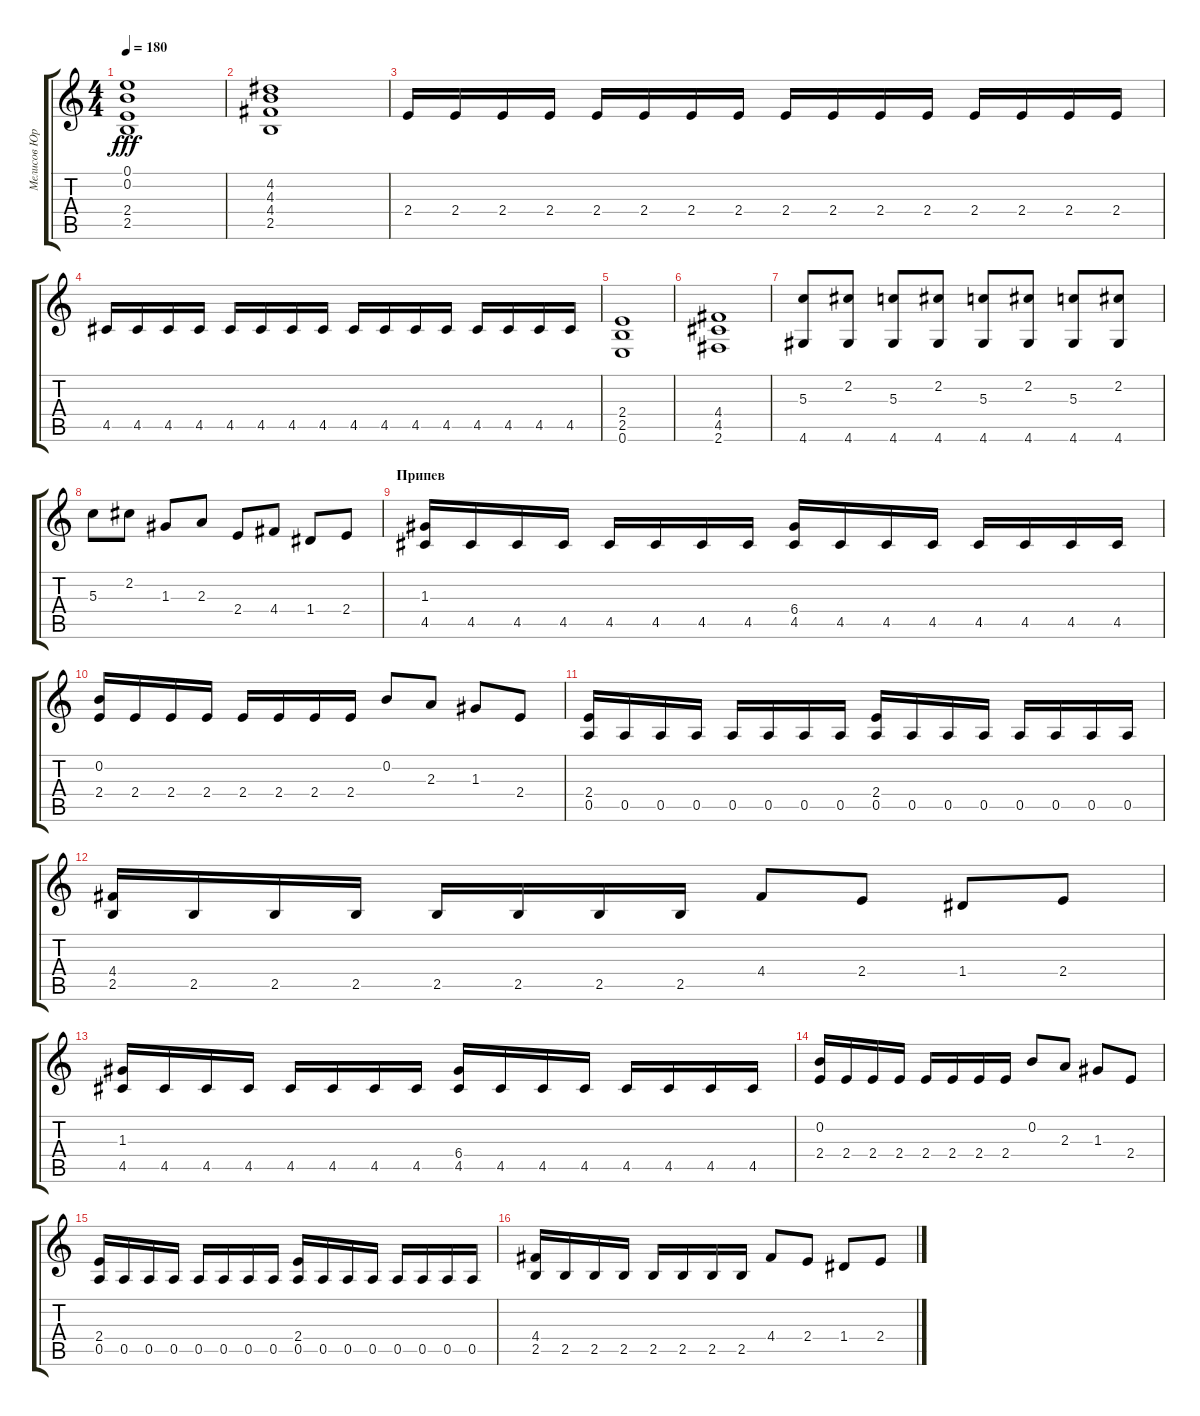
\track ("Мелисов Юрий" "Мелисов Юр") {instrument distortionguitar}
\staff {score tabs}
\tuning (E4 B3 G3 D3 A2 E2) {hide}
\ts (4 4)
\tempo 180
\clef g2
\ks c
(0.1 0.2 2.4 2.5).1{dy fff} |
(4.2 4.3 4.4 2.5).1 |
2.4.16 2.4.16 2.4.16 2.4.16 2.4.16 2.4.16 2.4.16 2.4.16 2.4.16 2.4.16 2.4.16 2.4.16 2.4.16 2.4.16 2.4.16 2.4.16 |
4.5.16 4.5.16 4.5.16 4.5.16 4.5.16 4.5.16 4.5.16 4.5.16 4.5.16 4.5.16 4.5.16 4.5.16 4.5.16 4.5.16 4.5.16 4.5.16 |
(2.4 2.5 0.6).1 |
(4.4 4.5 2.6).1 |
(5.3 4.6).8 (2.2 4.6).8 (5.3 4.6).8 (2.2 4.6).8 (5.3 4.6).8 (2.2 4.6).8 (5.3 4.6).8 (2.2 4.6).8 |
5.3.8 2.2.8 1.3.8 2.3.8 2.4.8 4.4.8 1.4.8 2.4.8 |
\section ("" "Припев")
(1.3 4.5).16 4.5.16 4.5.16 4.5.16 4.5.16 4.5.16 4.5.16 4.5.16 (6.4 4.5).16 4.5.16 4.5.16 4.5.16 4.5.16 4.5.16 4.5.16 4.5.16 |
(0.2 2.4).16 2.4.16 2.4.16 2.4.16 2.4.16 2.4.16 2.4.16 2.4.16 0.2.8 2.3.8 1.3.8 2.4.8 |
(2.4 0.5).16 0.5.16 0.5.16 0.5.16 0.5.16 0.5.16 0.5.16 0.5.16 (2.4 0.5).16 0.5.16 0.5.16 0.5.16 0.5.16 0.5.16 0.5.16 0.5.16 |
(4.4 2.5).16 2.5.16 2.5.16 2.5.16 2.5.16 2.5.16 2.5.16 2.5.16 4.4.8 2.4.8 1.4.8 2.4.8 |
(1.3 4.5).16 4.5.16 4.5.16 4.5.16 4.5.16 4.5.16 4.5.16 4.5.16 (6.4 4.5).16 4.5.16 4.5.16 4.5.16 4.5.16 4.5.16 4.5.16 4.5.16 |
(0.2 2.4).16 2.4.16 2.4.16 2.4.16 2.4.16 2.4.16 2.4.16 2.4.16 0.2.8 2.3.8 1.3.8 2.4.8 |
(2.4 0.5).16 0.5.16 0.5.16 0.5.16 0.5.16 0.5.16 0.5.16 0.5.16 (2.4 0.5).16 0.5.16 0.5.16 0.5.16 0.5.16 0.5.16 0.5.16 0.5.16 |
(4.4 2.5).16 2.5.16 2.5.16 2.5.16 2.5.16 2.5.16 2.5.16 2.5.16 4.4.8 2.4.8 1.4.8 2.4.8
